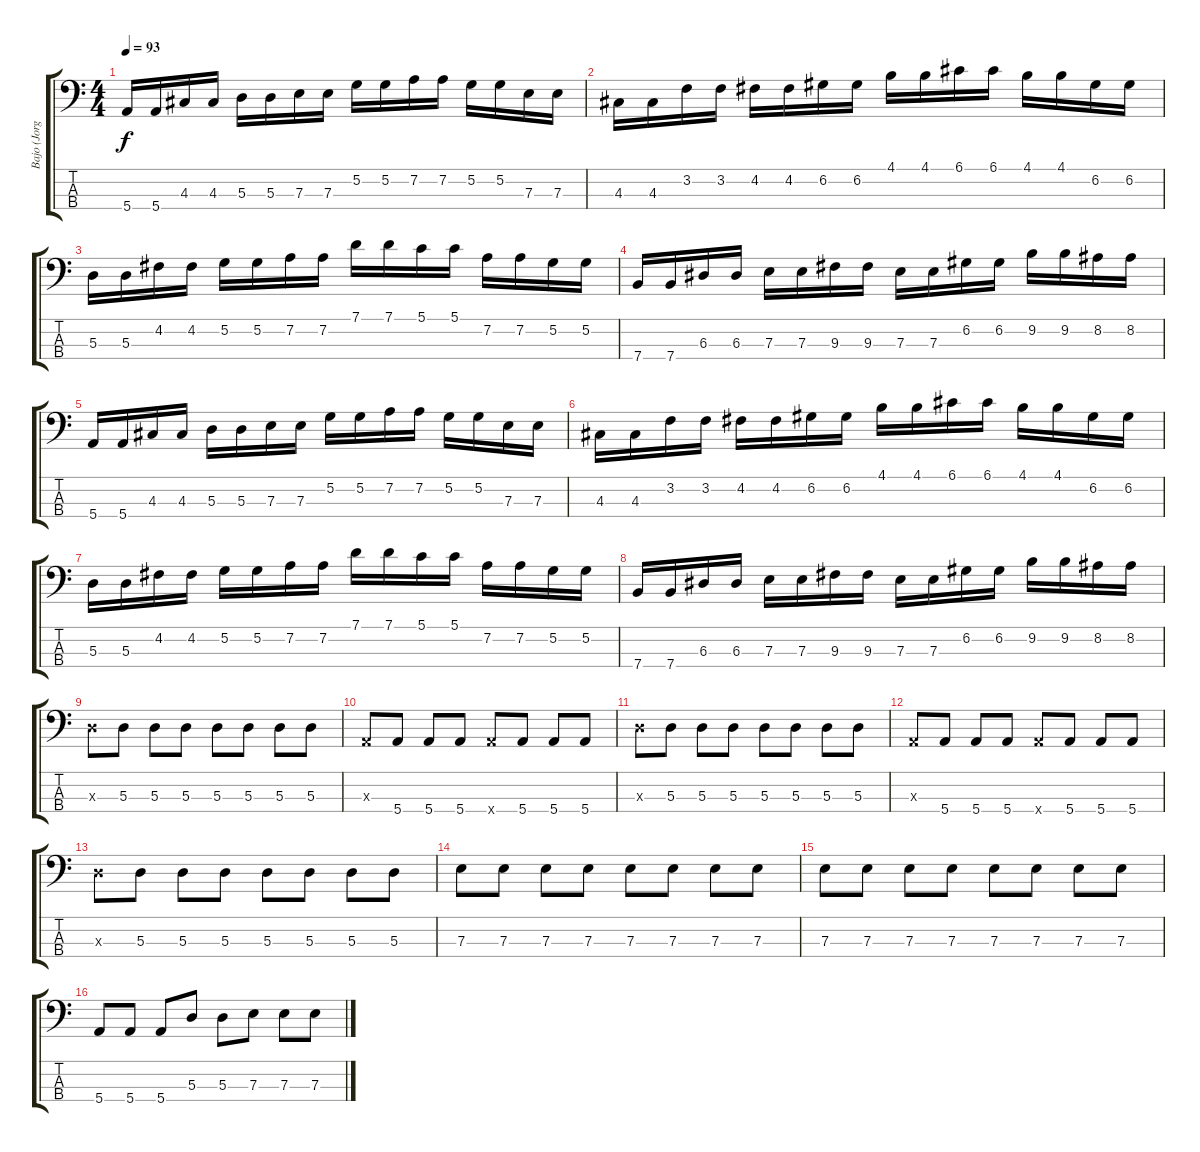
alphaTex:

\track ("Bajo (Jorge Gonzalez)" "Bajo (Jorg") {instrument electricbasspick}
\staff {score tabs}
\tuning (G2 D2 A1 E1) {hide}
\ts (4 4)
\tempo 93
\clef f4
\ks c
5.4.16{dy f} 5.4.16 4.3.16 4.3.16 5.3.16 5.3.16 7.3.16 7.3.16 5.2.16 5.2.16 7.2.16 7.2.16 5.2.16 5.2.16 7.3.16 7.3.16 |
4.3.16 4.3.16 3.2.16 3.2.16 4.2.16 4.2.16 6.2.16 6.2.16 4.1.16 4.1.16 6.1.16 6.1.16 4.1.16 4.1.16 6.2.16 6.2.16 |
5.3.16 5.3.16 4.2.16 4.2.16 5.2.16 5.2.16 7.2.16 7.2.16 7.1.16 7.1.16 5.1.16 5.1.16 7.2.16 7.2.16 5.2.16 5.2.16 |
7.4.16 7.4.16 6.3.16 6.3.16 7.3.16 7.3.16 9.3.16 9.3.16 7.3.16 7.3.16 6.2.16 6.2.16 9.2.16 9.2.16 8.2.16 8.2.16 |
5.4.16 5.4.16 4.3.16 4.3.16 5.3.16 5.3.16 7.3.16 7.3.16 5.2.16 5.2.16 7.2.16 7.2.16 5.2.16 5.2.16 7.3.16 7.3.16 |
4.3.16 4.3.16 3.2.16 3.2.16 4.2.16 4.2.16 6.2.16 6.2.16 4.1.16 4.1.16 6.1.16 6.1.16 4.1.16 4.1.16 6.2.16 6.2.16 |
5.3.16 5.3.16 4.2.16 4.2.16 5.2.16 5.2.16 7.2.16 7.2.16 7.1.16 7.1.16 5.1.16 5.1.16 7.2.16 7.2.16 5.2.16 5.2.16 |
7.4.16 7.4.16 6.3.16 6.3.16 7.3.16 7.3.16 9.3.16 9.3.16 7.3.16 7.3.16 6.2.16 6.2.16 9.2.16 9.2.16 8.2.16 8.2.16 |
5.3{x}.8 5.3.8 5.3.8 5.3.8 5.3.8 5.3.8 5.3.8 5.3.8 |
0.3{x}.8 5.4.8 5.4.8 5.4.8 5.4{x}.8 5.4.8 5.4.8 5.4.8 |
5.3{x}.8 5.3.8 5.3.8 5.3.8 5.3.8 5.3.8 5.3.8 5.3.8 |
0.3{x}.8 5.4.8 5.4.8 5.4.8 5.4{x}.8 5.4.8 5.4.8 5.4.8 |
5.3{x}.8 5.3.8 5.3.8 5.3.8 5.3.8 5.3.8 5.3.8 5.3.8 |
7.3.8 7.3.8 7.3.8 7.3.8 7.3.8 7.3.8 7.3.8 7.3.8 |
7.3.8 7.3.8 7.3.8 7.3.8 7.3.8 7.3.8 7.3.8 7.3.8 |
5.4.8 5.4.8 5.4.8 5.3.8 5.3.8 7.3.8 7.3.8 7.3.8
